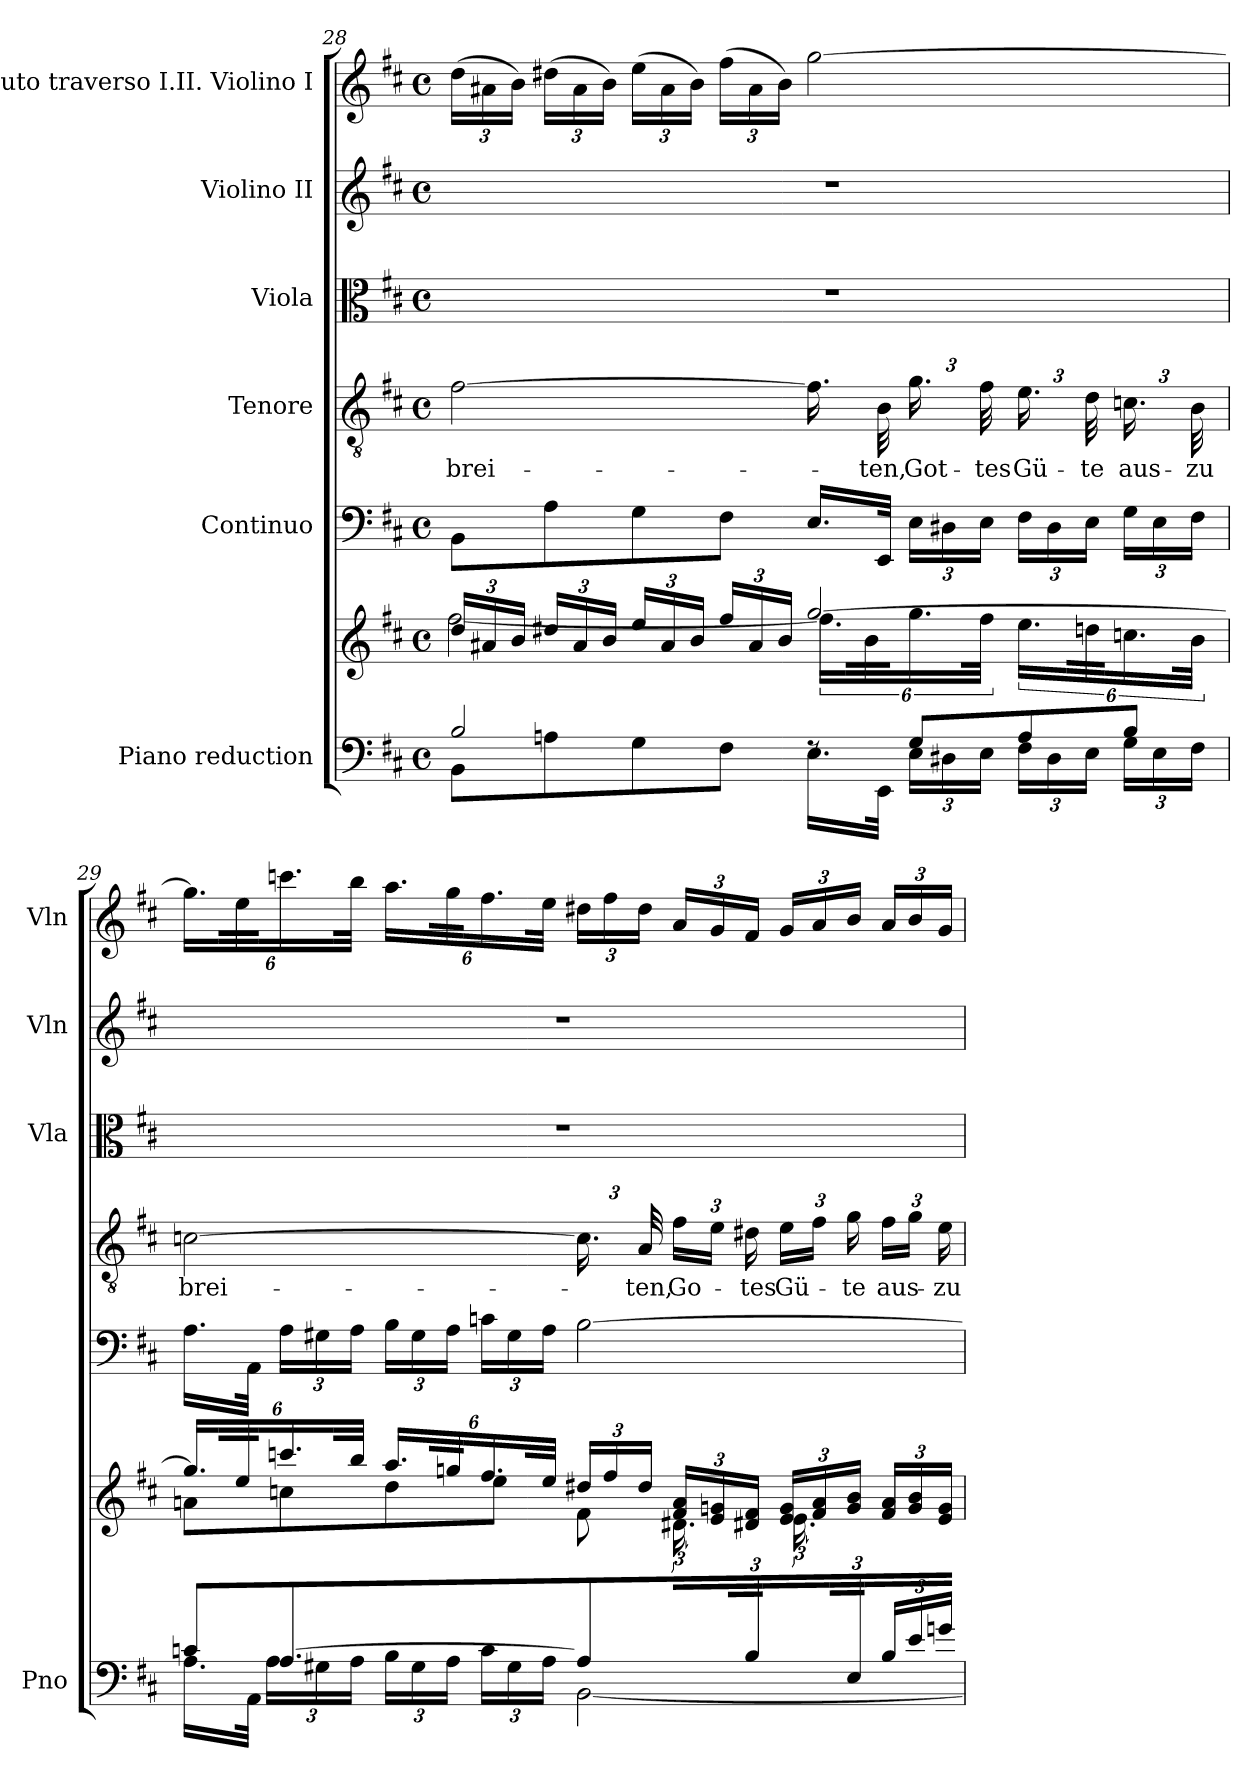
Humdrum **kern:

**kern	**kern	**kern	**kern	**text	**kern	**kern	**kern
*part6	*part6	*part5	*part4	*part4	*part3	*part2	*part1
*staff7	*staff6	*staff5	*staff4	*staff4	*staff3	*staff2	*staff1
*I"Piano reduction	*	*I"Continuo	*I"Tenore	*	*I"Viola	*I"Violino II	*I"Flauto traverso I.II. Violino I
*I'Pno	*	*	*	*	*I'Vla	*I'Vln	*I'Vln
!!LO:LB:g=z
*clefF4	*clefG2	*clefF4	*clefGv2	*	*clefC3	*clefG2	*clefG2
*k[f#c#]	*k[f#c#]	*k[f#c#]	*k[f#c#]	*	*k[f#c#]	*k[f#c#]	*k[f#c#]
*M4/4	*M4/4	*M4/4	*M4/4	*	*M4/4	*M4/4	*M4/4
*met(c)	*met(c)	*met(c)	*met(c)	*	*met(c)	*met(c)	*met(c)
=28	=28	=28	=28	=28	=28	=28	=28
*^	*	*	*	*	*	*	*
*	*	*Xbrackettup	*	*	*	*	*	*
*	*	*^	*	*	*	*	*	*
!	!	!	!	!	!	!LO:LY:b	!	!	!
*	*	*	*	*	*	*	*	*	*Xbrackettup
2B/	8BB\L	24dd/LL	[2ff#\	8BB\L	[2f#\	-brei-	1r	1r	(>24dd\LL
.	.	24a#X/	.	.	.	.	.	.	24a#X\
.	.	24b/JJ	.	.	.	.	.	.	24b\JJ)
.	8An\	24dd#X/LL	.	8A\	.	.	.	.	(>24dd#X\LL
.	.	24a#/	.	.	.	.	.	.	24a#\
.	.	24b/JJ	.	.	.	.	.	.	24b\JJ)
.	8G\	24ee/LL	.	8G\	.	.	.	.	(>24ee\LL
.	.	24a#/	.	.	.	.	.	.	24a#\
.	.	24b/JJ	.	.	.	.	.	.	24b\JJ)
.	8F#\J	24ff#/LL	.	8F#\J	.	.	.	.	(>24ff#\LL
.	.	24a#/	.	.	.	.	.	.	24a#\
.	.	24b/JJ	.	.	.	.	.	.	24b\JJ)
*	*	*	*brackettup	*	*	*	*	*	*
8rF	16.E\LL	[2gg/	24.ff#\LL]	16.E/LL	16.f#\]	.	.	.	[2gg\
.	.	.	48rcccyy	.	.	.	.	.	.
.	.	.	48b\K	.	.	.	.	.	.
!	!	!	!	!	!	!LO:LY:b	!	!	!
.	32EE\JJk	.	.	32EE/JJk	32B\	-ten,	.	.	.
.	.	.	48raayy	.	.	.	.	.	.
*	*Xbrackettup	*	*	*Xbrackettup	*Xbrackettup	*	*	*	*
!	!	!	!	!	!	!LO:LY:b	!	!	!
8G/L	24E\LL	.	24.gg\	24E\LL	24.g\	Got-	.	.	.
.	24D#X\	.	.	24D#X\	.	.	.	.	.
.	.	.	48raayy	.	48ryy	.	.	.	.
!	!	!	!	!	!	!LO:LY:b	!	!	!
.	24E\JJ	.	48ff#\JJk	24E\JJ	48f#\	-tes	.	.	.
.	.	.	48ryy	.	48ryy	.	.	.	.
!	!	!	!	!	!	!LO:LY:b	!	!	!
8A/	24F#\LL	.	24.ee\LL	24F#\LL	24.e\	Gü-	.	.	.
.	24D#\	.	.	24D#\	.	.	.	.	.
.	.	.	48raayy	.	48ryy	.	.	.	.
!	!	!	!	!	!	!LO:LY:b	!	!	!
.	24E\JJ	.	48ddn\K	24E\JJ	48d\	-te	.	.	.
.	.	.	48rcccyy	.	48ryy	.	.	.	.
!	!	!	!	!	!	!LO:LY:b	!	!	!
8B/J	24G\LL	.	24.ccn\	24G\LL	24.cn\	aus-	.	.	.
.	24E\	.	.	24E\	.	.	.	.	.
.	.	.	48rcccyy	.	48ryy	.	.	.	.
!	!	!	!	!	!	!LO:LY:b	!	!	!
.	24F#\JJ	.	48b\JJk	24F#\JJ	48B\	-zu	.	.	.
.	.	.	48ryy	.	48ryy	.	.	.	.
*	*	*v	*v	*	*	*	*	*	*
!!LO:PB:g=z
=29	=29	=29	=29	=29	=29	=29	=29	=29
*	*	*Xbrackettup	*	*	*	*	*	*
*	*	*^	*	*	*	*	*	*
*	*	*	*^	*	*	*	*	*	*
!	!	!	!	!	!	!	!LO:LY:b	!	!	!
8cn/	16.A\LL	24.gg/LL]	8an\L	8ryy	16.A\LL	[2cn\	brei-	1r	1r	24.gg\LL]
.	.	48ryy	.	.	.	.	.	.	.	48raayy
.	.	48ee/K	.	.	.	.	.	.	.	48ee\K
.	32AA\JJk	.	.	.	32AA\JJk	.	.	.	.	.
.	.	48ryy	.	.	.	.	.	.	.	48rffyy
*	*	*	*v	*v	*	*	*	*	*	*
[4.A/	24A\LL	24.cccn/	8ccn\	24A\LL	.	.	.	.	24.cccn\
.	24G#X\	.	.	24G#X\	.	.	.	.	.
.	.	48ryy	.	.	.	.	.	.	48raayy
.	24A\JJ	48bb/JJk	.	24A\JJ	.	.	.	.	48bb\JJk
.	.	48ryy	.	.	.	.	.	.	48ryy
.	24B\LL	24.aa/LL	8dd\	24B\LL	.	.	.	.	24.aa\LL
.	24G#\	.	.	24G#\	.	.	.	.	.
.	.	48rgyy	.	.	.	.	.	.	48raayy
.	24A\JJ	48ggn/K	.	24A\JJ	.	.	.	.	48gg\K
.	.	48rgyy	.	.	.	.	.	.	48rffyy
.	24c\LL	24.ff#/	8ee\J	24cn\LL	.	.	.	.	24.ff#\
.	24G#\	.	.	24G#\	.	.	.	.	.
.	.	48rgyy	.	.	.	.	.	.	48rffyy
.	24A\JJ	48ee/JJk	.	24A\JJ	.	.	.	.	48ee\JJk
.	.	48ryy	.	.	.	.	.	.	48ryy
8A/L]	[2BB\	24dd#X/LL	8f#\	[2B\	24.c\]	.	.	.	24dd#X\LL
.	.	24ff#/	.	.	.	.	.	.	24ff#\
.	.	.	.	.	48ryy	.	.	.	.
!	!	!	!	!	!	!LO:LY:b	!	!	!
.	.	24dd#/JJ	.	.	48A/	-ten,	.	.	24dd#\JJ
.	.	.	.	.	48ryy	.	.	.	.
*	*	*	*^	*	*	*	*	*	*
*	*	*	*	*brackettup	*	*	*	*	*	*
!	!	!	!	!	!	!	!LO:LY:b	!	!	!
16ryy	.	24f#/ 24a/LL	8ryy	24.d#X\L	.	24f#\LL	Go-	.	.	24a/LL
.	.	24e/ 24gn/	.	.	.	24e\JJ	.	.	.	24g/
48ryy	.	.	.	16ryy	.	.	.	.	.	.
!	!	!	!	!	!	!	!LO:LY:b	!	!	!
48B/JJk	.	24d#X/ 24f#/JJ	.	.	.	24d#X\	-tes	.	.	24f#/JJ
48ryy	.	.	.	.	.	.	.	.	.	.
*	*	*Xbrackettup	*	*brackettup	*	*	*	*	*	*
!	!	!	!	!	!	!	!LO:LY:b	!	!	!
16ryy	.	24e/ 24g/LL	4ryy	24.e\LL	.	24e\LL	Gü-	.	.	24g/LL
.	.	24f#/ 24a/	.	.	.	24f#\JJ	.	.	.	24a/
48ryy	.	.	.	8.ryy	.	.	.	.	.	.
!	!	!	!	!	!	!	!LO:LY:b	!	!	!
48E/JJk	.	24g/ 24b/JJ	.	.	.	24g\	-te	.	.	24b/JJ
48ryy	.	.	.	.	.	.	.	.	.	.
*	*	*Xbrackettup	*	*	*	*	*	*	*	*
!	!	!	!	!	!	!	!LO:LY:b	!	!	!
24B/LL	.	24f#/ 24a/LL	.	.	.	24f#\LL	aus-	.	.	24a/LL
24e/	.	24g/ 24b/	.	.	.	24g\JJ	.	.	.	24b/
!	!	!	!	!	!	!	!LO:LY:b	!	!	!
24gn/JJ	.	24e/ 24g/JJ	.	.	.	24e\	-zu-	.	.	24g/JJ
*v	*v	*	*	*	*	*	*	*	*	*
*	*v	*v	*v	*	*	*	*	*	*
=	=	=	=	=	=	=	=
*-	*-	*-	*-	*-	*-	*-	*-
